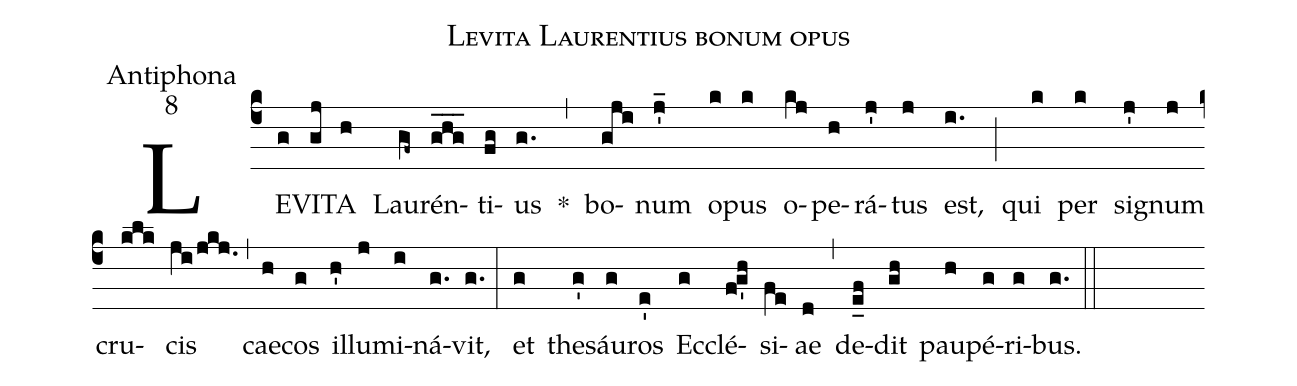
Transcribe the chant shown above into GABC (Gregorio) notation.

name:Levita Laurentius bonum opus;
office-part:Antiphona;
mode:8;
%%
(c4) LE(g)VI(gj)TA(h) Lau(gf~)rén(ghg___)ti(fg)us(g.) *(,) bo(gji)num(j'_) o(k)pus(k) o(kj)pe(h)rá(j')tus(j) est,(i.) (;) qui(k) per(k) si(j')gnum(j) cru(klk)cis(ji/jkj.) (,) cae(h)cos(g) il(h')lu(j)mi(i)ná(g.)vit,(g.) (:) et(g) the(g')sáu(g)ros(e') Ec(g)clé(f!g'h)si(fe)ae(d) (,) de(e_f)dit(gh) pau(h)pé(g)ri(g)bus.(g.) (::)
